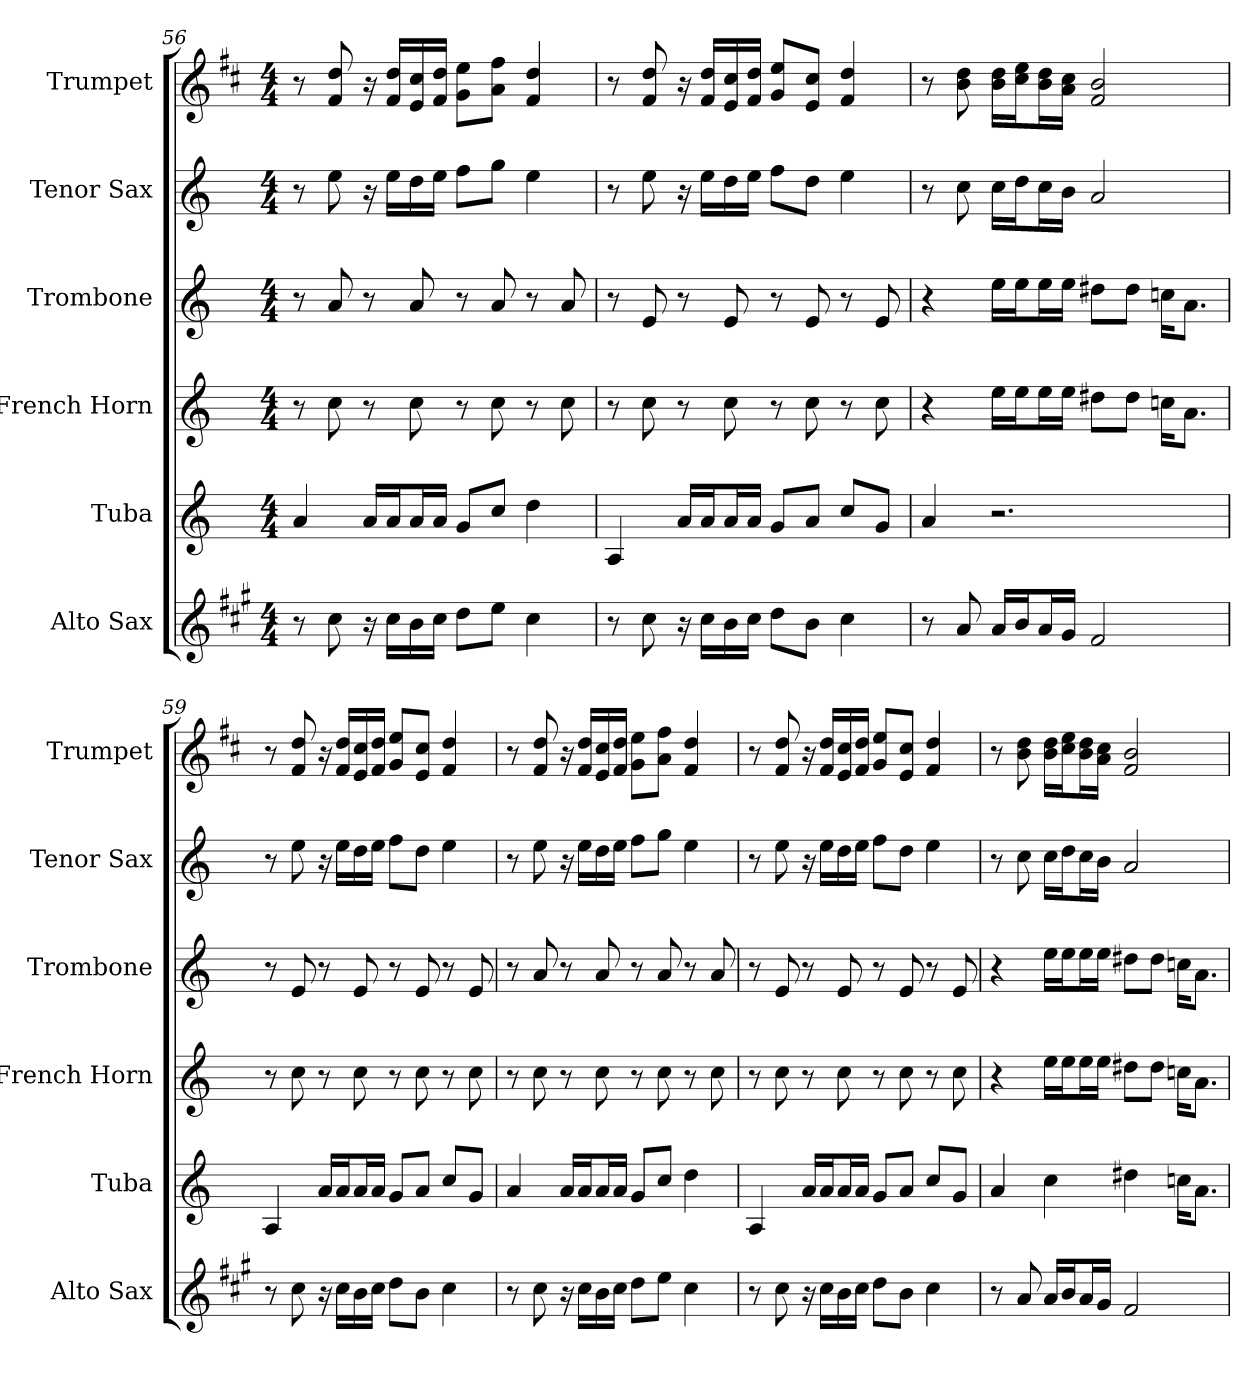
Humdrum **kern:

**kern	**kern	**kern	**kern	**kern	**kern
*part6	*part5	*part4	*part3	*part2	*part1
*staff6	*staff5	*staff4	*staff3	*staff2	*staff1
*I"Alto Sax	*I"Tuba	*I"French Horn	*I"Trombone	*I"Tenor Sax	*I"Trumpet
*I'Alto Sax	*I'Tuba	*I'French Horn	*I'Trombone	*I'Tenor Sax	*I'Trumpet
*clefG2	*clefG2	*clefG2	*clefG2	*clefG2	*clefG2
*ITrd5c9	*ITrd15c26	*ITrd8c14	*ITrd8c14	*ITrd8c14	*ITrd1c2
*k[]	*k[]	*k[]	*k[]	*k[]	*k[]
*M4/4	*M4/4	*M4/4	*M4/4	*M4/4	*M4/4
=56	=56	=56	=56	=56	=56
8r	4AA	8r	8r	8r	8r
8e	.	8c	8A	8e	8e 8cc
16r	16AALL	8r	8r	16r	16r
16eLL	16AAJ	.	.	16eLL	16e 16ccLL
16d	16AAL	8c	8A	16d	16d 16b
16eJJ	16AAJJ	.	.	16eJJ	16e 16ccJJ
8fL	8GGL	8r	8r	8fL	8f 8ddL
8gJ	8CJ	8c	8A	8gJ	8g 8eeJ
4e	4D	8r	8r	4e	4e 4cc
.	.	8c	8A	.	.
=57	=57	=57	=57	=57	=57
8r	4AAA	8r	8r	8r	8r
8e	.	8c	8E	8e	8e 8cc
16r	16AALL	8r	8r	16r	16r
16eLL	16AAJ	.	.	16eLL	16e 16ccLL
16d	16AAL	8c	8E	16d	16d 16b
16eJJ	16AAJJ	.	.	16eJJ	16e 16ccJJ
8fL	8GGL	8r	8r	8fL	8f 8ddL
8dJ	8AAJ	8c	8E	8dJ	8d 8bJ
4e	8CL	8r	8r	4e	4e 4cc
.	8GGJ	8c	8E	.	.
=58	=58	=58	=58	=58	=58
8r	4AA	4r	4r	8r	8r
8c	.	.	.	8c	8a 8cc
16cLL	2.r	16eLL	16eLL	16cLL	16a 16ccLL
16dJ	.	16eJ	16eJ	16dJ	16b 16ddJ
16cL	.	16eL	16eL	16cL	16a 16ccL
16BJJ	.	16eJJ	16eJJ	16BJJ	16g 16bJJ
2A	.	8d#XL	8d#XL	2A	2e 2a
.	.	8d#J	8d#J	.	.
.	.	16cnKL	16cnKL	.	.
.	.	8.AJ	8.AJ	.	.
=59	=59	=59	=59	=59	=59
8r	4AAA	8r	8r	8r	8r
8e	.	8c	8E	8e	8e 8cc
16r	16AALL	8r	8r	16r	16r
16eLL	16AAJ	.	.	16eLL	16e 16ccLL
16d	16AAL	8c	8E	16d	16d 16b
16eJJ	16AAJJ	.	.	16eJJ	16e 16ccJJ
8fL	8GGL	8r	8r	8fL	8f 8ddL
8dJ	8AAJ	8c	8E	8dJ	8d 8bJ
4e	8CL	8r	8r	4e	4e 4cc
.	8GGJ	8c	8E	.	.
=60	=60	=60	=60	=60	=60
8r	4AA	8r	8r	8r	8r
8e	.	8c	8A	8e	8e 8cc
16r	16AALL	8r	8r	16r	16r
16eLL	16AAJ	.	.	16eLL	16e 16ccLL
16d	16AAL	8c	8A	16d	16d 16b
16eJJ	16AAJJ	.	.	16eJJ	16e 16ccJJ
8fL	8GGL	8r	8r	8fL	8f 8ddL
8gJ	8CJ	8c	8A	8gJ	8g 8eeJ
4e	4D	8r	8r	4e	4e 4cc
.	.	8c	8A	.	.
=61	=61	=61	=61	=61	=61
8r	4AAA	8r	8r	8r	8r
8e	.	8c	8E	8e	8e 8cc
16r	16AALL	8r	8r	16r	16r
16eLL	16AAJ	.	.	16eLL	16e 16ccLL
16d	16AAL	8c	8E	16d	16d 16b
16eJJ	16AAJJ	.	.	16eJJ	16e 16ccJJ
8fL	8GGL	8r	8r	8fL	8f 8ddL
8dJ	8AAJ	8c	8E	8dJ	8d 8bJ
4e	8CL	8r	8r	4e	4e 4cc
.	8GGJ	8c	8E	.	.
=62	=62	=62	=62	=62	=62
8r	4AA	4r	4r	8r	8r
8c	.	.	.	8c	8a 8cc
16cLL	4C	16eLL	16eLL	16cLL	16a 16ccLL
16dJ	.	16eJ	16eJ	16dJ	16b 16ddJ
16cL	.	16eL	16eL	16cL	16a 16ccL
16BJJ	.	16eJJ	16eJJ	16BJJ	16g 16bJJ
2A	4D#X	8d#XL	8d#XL	2A	2e 2a
.	.	8d#J	8d#J	.	.
.	16CnKL	16cnKL	16cnKL	.	.
.	8.AAJ	8.AJ	8.AJ	.	.
=	=	=	=	=	=
*-	*-	*-	*-	*-	*-
